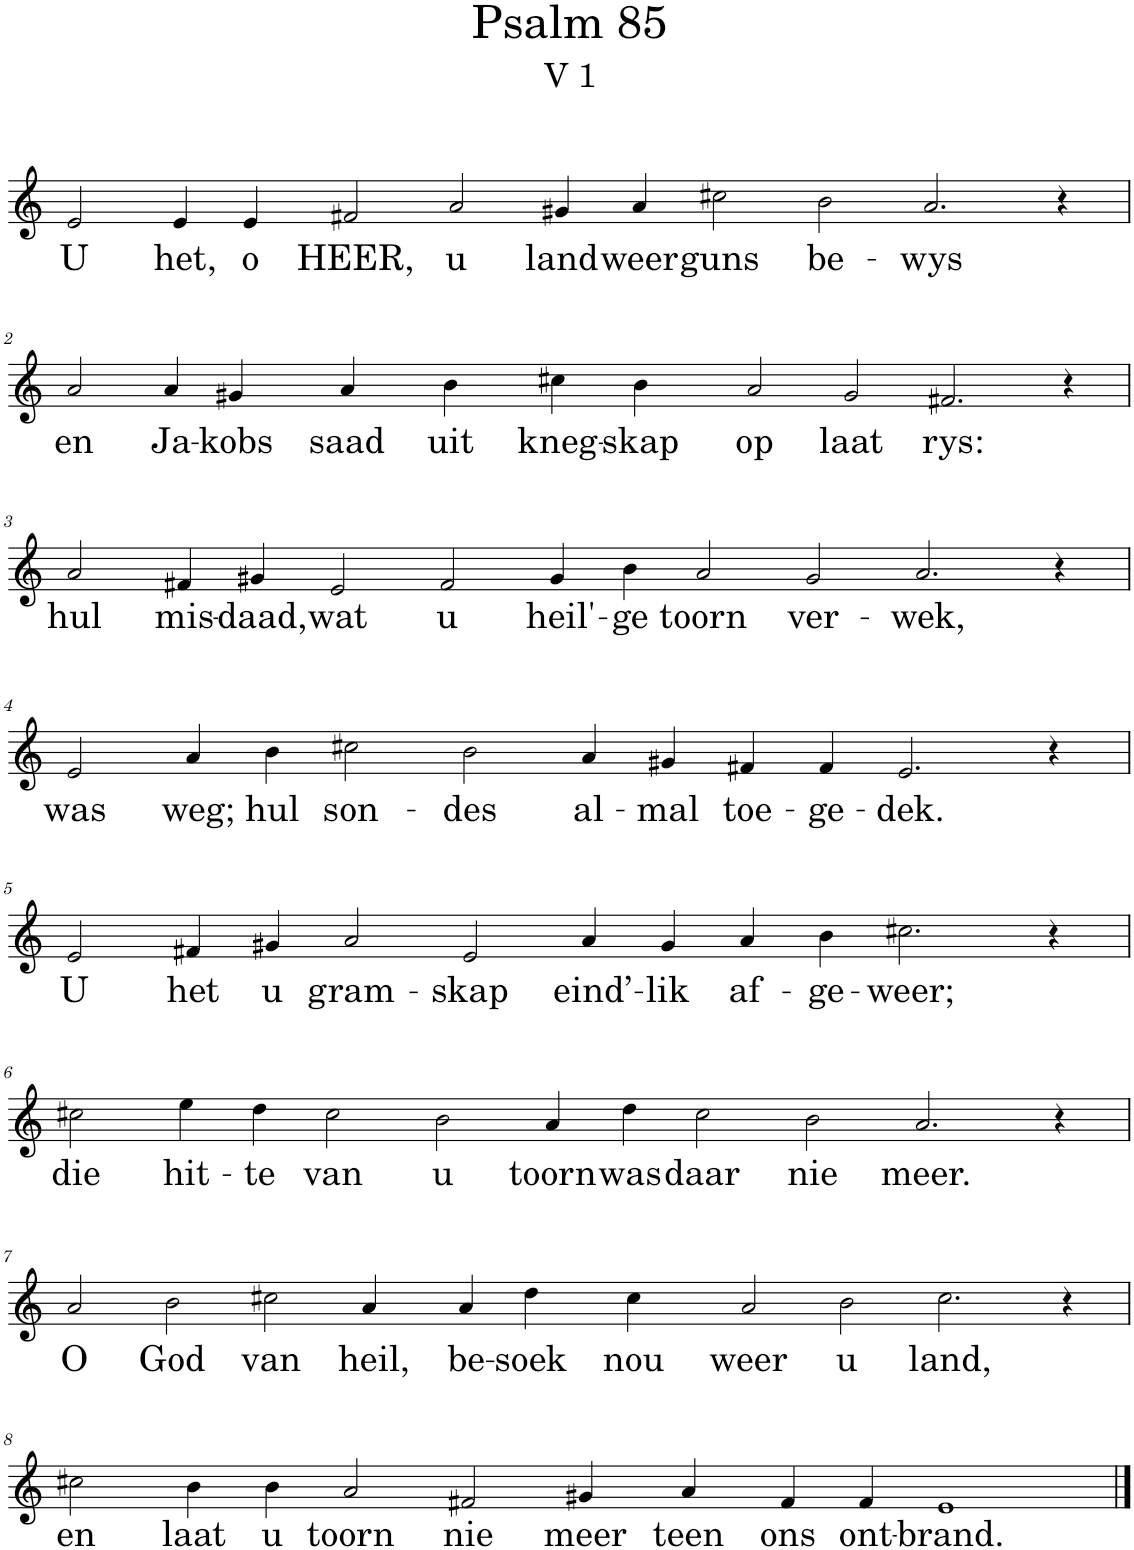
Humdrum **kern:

**kern	**text
*part1	*part1
*staff1	*staff1
*I"Pipe Organ	*
*I'Org.	*
*clefG2	*
*k[]	*
*M18/4	*
=1	=1
!	!LO:LY:b
2e/	U
!	!LO:LY:b
4e/	het,
!	!LO:LY:b
4e/	o
!	!LO:LY:b
2f#X/	HEER,
!	!LO:LY:b
2a/	u
!	!LO:LY:b
4g#X/	land
!	!LO:LY:b
4a/	weer
!	!LO:LY:b
2cc#X\	guns
!	!LO:LY:b
2b\	be-
!	!LO:LY:b
2.a/	-wys
4r	.
!!LO:LB:g=z
=2	=2
*M16/4	*
!	!LO:LY:b
2a/	en
!	!LO:LY:b
4a/	Ja-
!	!LO:LY:b
4g#X/	-kobs
!	!LO:LY:b
4a/	saad
!	!LO:LY:b
4b\	uit
!	!LO:LY:b
4cc#X\	kneg-
!	!LO:LY:b
4b\	-skap
!	!LO:LY:b
2a/	op
!	!LO:LY:b
2g#/	laat
!	!LO:LY:b
2.f#X/	rys:
4r	.
!!LO:LB:g=z
=3	=3
*M18/4	*
!	!LO:LY:b
2a/	hul
!	!LO:LY:b
4f#X/	mis-
!	!LO:LY:b
4g#X/	-daad,
!	!LO:LY:b
2e/	wat
!	!LO:LY:b
2f#/	u
!	!LO:LY:b
4g#/	heil'-
!	!LO:LY:b
4b\	-ge
!	!LO:LY:b
2a/	toorn
!	!LO:LY:b
2g#/	ver-
!	!LO:LY:b
2.a/	-wek,
4r	.
!!LO:LB:g=z
=4	=4
*M16/4	*
!	!LO:LY:b
2e/	was
!	!LO:LY:b
4a/	weg;
!	!LO:LY:b
4b\	hul
!	!LO:LY:b
2cc#X\	son-
!	!LO:LY:b
2b\	-des
!	!LO:LY:b
4a/	al-
!	!LO:LY:b
4g#X/	-mal
!	!LO:LY:b
4f#X/	toe-
!	!LO:LY:b
4f#/	-ge-
!	!LO:LY:b
2.e/	-dek.
4r	.
!!LO:LB:g=z
=5	=5
!	!LO:LY:b
2e/	U
!	!LO:LY:b
4f#X/	het
!	!LO:LY:b
4g#X/	u
!	!LO:LY:b
2a/	gram-
!	!LO:LY:b
2e/	-skap
!	!LO:LY:b
4a/	eind’-
!	!LO:LY:b
4g#/	-lik
!	!LO:LY:b
4a/	af-
!	!LO:LY:b
4b\	-ge-
!	!LO:LY:b
2.cc#X\	-weer;
4r	.
!!LO:LB:g=z
=6	=6
*M18/4	*
!	!LO:LY:b
2cc#X\	die
!	!LO:LY:b
4ee\	hit-
!	!LO:LY:b
4dd\	-te
!	!LO:LY:b
2cc#\	van
!	!LO:LY:b
2b\	u
!	!LO:LY:b
4a/	toorn
!	!LO:LY:b
4dd\	was
!	!LO:LY:b
2cc#\	daar
!	!LO:LY:b
2b\	nie
!	!LO:LY:b
2.a/	meer.
4r	.
!!LO:LB:g=z
=7	=7
!	!LO:LY:b
2a/	O
!	!LO:LY:b
2b\	God
!	!LO:LY:b
2cc#X\	van
!	!LO:LY:b
4a/	heil,
!	!LO:LY:b
4a/	be-
!	!LO:LY:b
4dd\	-soek
!	!LO:LY:b
4cc#\	nou
!	!LO:LY:b
2a/	weer
!	!LO:LY:b
2b\	u
!	!LO:LY:b
2.cc#\	land,
4r	.
!!LO:LB:g=z
=8	=8
*M16/4	*
!	!LO:LY:b
2cc#X\	en
!	!LO:LY:b
4b\	laat
!	!LO:LY:b
4b\	u
!	!LO:LY:b
2a/	toorn
!	!LO:LY:b
2f#X/	nie
!	!LO:LY:b
4g#X/	meer
!	!LO:LY:b
4a/	teen
!	!LO:LY:b
4f#/	ons
!	!LO:LY:b
4f#/	ont-
!	!LO:LY:b
1e	-brand.
==	==
*-	*-
